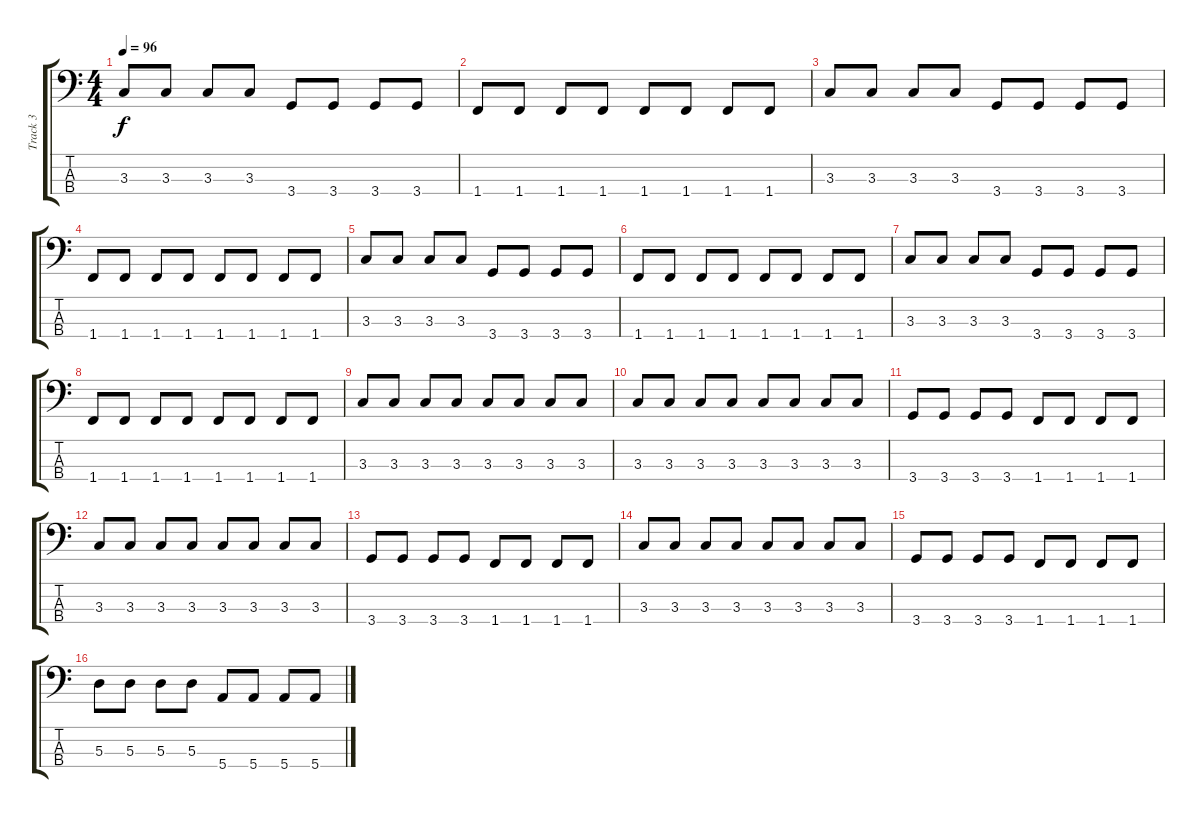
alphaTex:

\track ("Track 3" "Track 3") {instrument electricbasspick}
\staff {score tabs}
\tuning (G2 D2 A1 E1) {hide}
\ts (4 4)
\tempo 96
\clef f4
\ks c
3.3.8{dy f} 3.3.8 3.3.8 3.3.8 3.4.8 3.4.8 3.4.8 3.4.8 |
1.4.8 1.4.8 1.4.8 1.4.8 1.4.8 1.4.8 1.4.8 1.4.8 |
3.3.8 3.3.8 3.3.8 3.3.8 3.4.8 3.4.8 3.4.8 3.4.8 |
1.4.8 1.4.8 1.4.8 1.4.8 1.4.8 1.4.8 1.4.8 1.4.8 |
3.3.8 3.3.8 3.3.8 3.3.8 3.4.8 3.4.8 3.4.8 3.4.8 |
1.4.8 1.4.8 1.4.8 1.4.8 1.4.8 1.4.8 1.4.8 1.4.8 |
3.3.8 3.3.8 3.3.8 3.3.8 3.4.8 3.4.8 3.4.8 3.4.8 |
1.4.8 1.4.8 1.4.8 1.4.8 1.4.8 1.4.8 1.4.8 1.4.8 |
3.3.8 3.3.8 3.3.8 3.3.8 3.3.8 3.3.8 3.3.8 3.3.8 |
3.3.8 3.3.8 3.3.8 3.3.8 3.3.8 3.3.8 3.3.8 3.3.8 |
3.4.8 3.4.8 3.4.8 3.4.8 1.4.8 1.4.8 1.4.8 1.4.8 |
3.3.8 3.3.8 3.3.8 3.3.8 3.3.8 3.3.8 3.3.8 3.3.8 |
3.4.8 3.4.8 3.4.8 3.4.8 1.4.8 1.4.8 1.4.8 1.4.8 |
3.3.8 3.3.8 3.3.8 3.3.8 3.3.8 3.3.8 3.3.8 3.3.8 |
3.4.8 3.4.8 3.4.8 3.4.8 1.4.8 1.4.8 1.4.8 1.4.8 |
5.3.8 5.3.8 5.3.8 5.3.8 5.4.8 5.4.8 5.4.8 5.4.8
